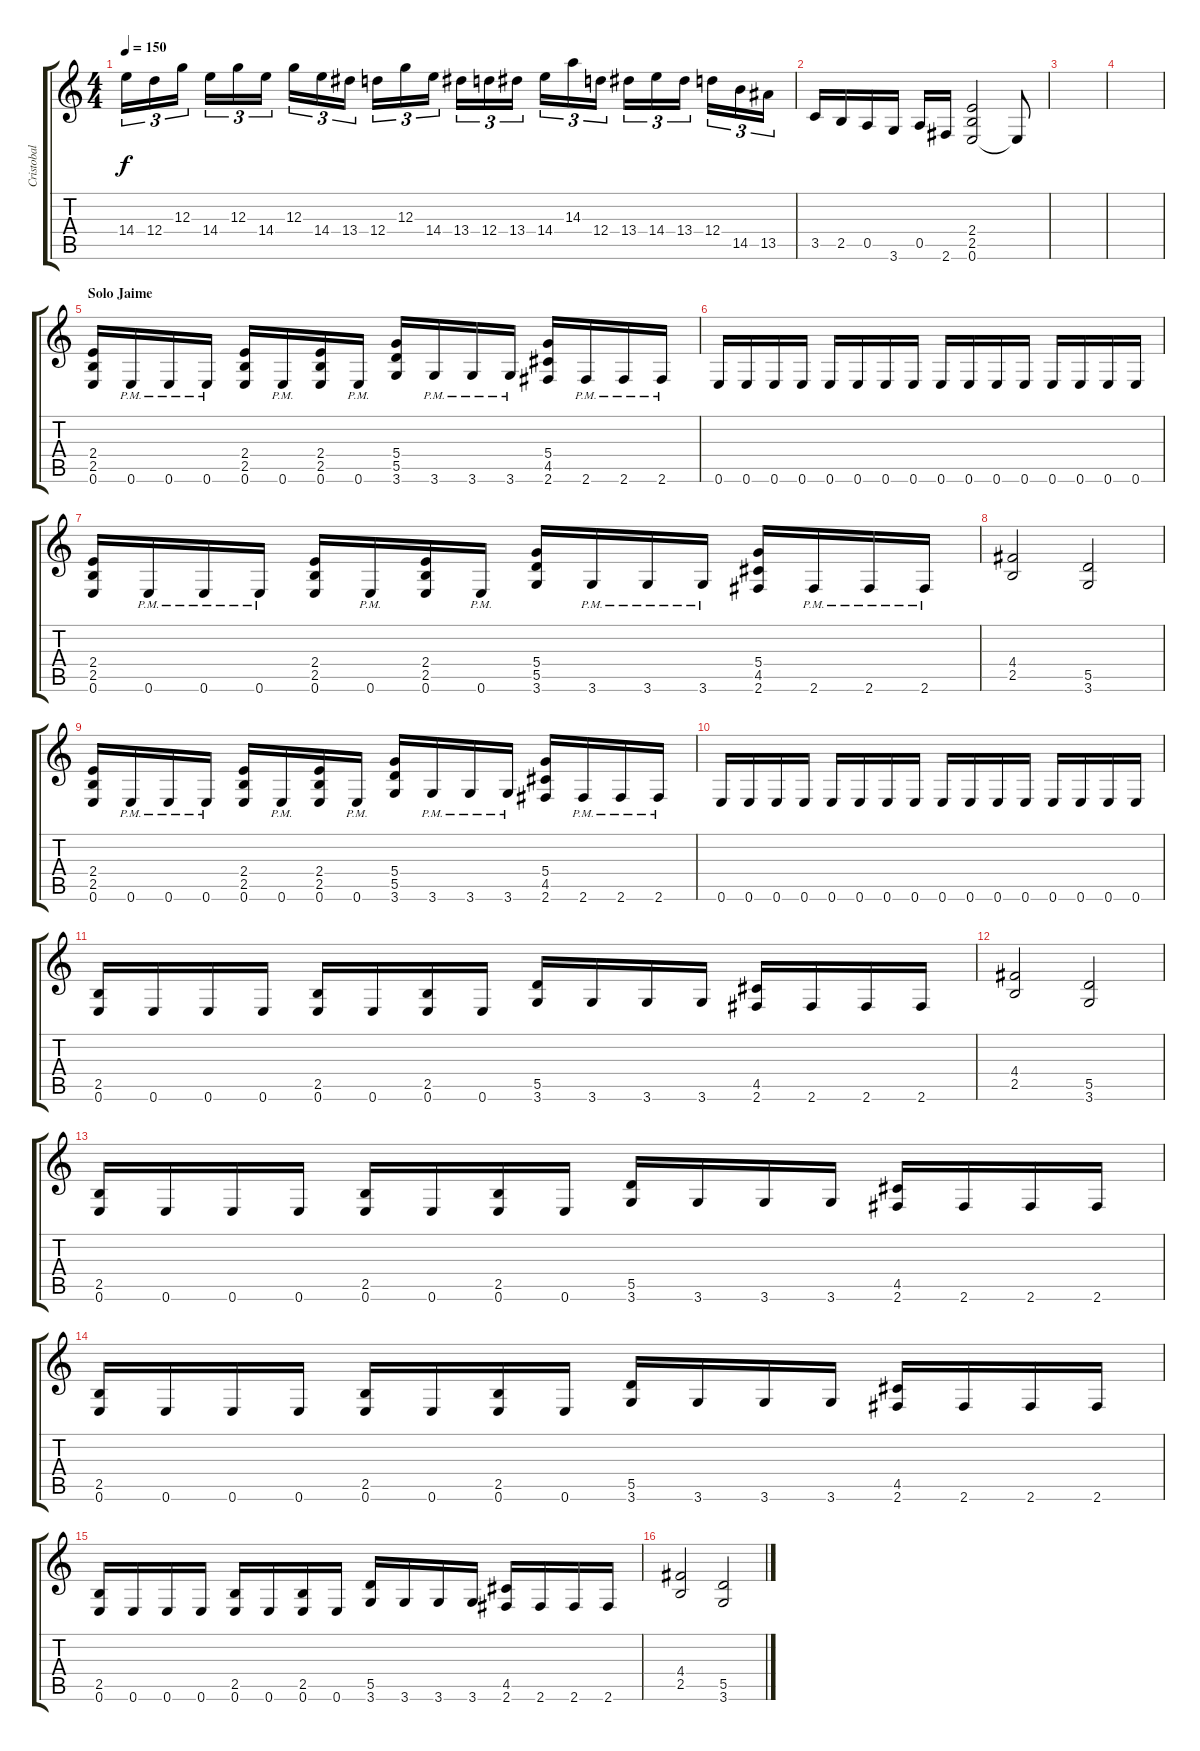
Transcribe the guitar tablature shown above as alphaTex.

\track ("Cristobal" "Cristobal") {instrument distortionguitar}
\staff {score tabs}
\tuning (E4 B3 G3 D3 A2 E2) {hide}
\ts (4 4)
\tempo 150
\clef g2
\ks c
14.4.16{tu (3 2) dy f} 12.4.16{tu (3 2)} 12.3.16{tu (3 2)} 14.4.16{tu (3 2)} 12.3.16{tu (3 2)} 14.4.16{tu (3 2)} 12.3.16{tu (3 2)} 14.4.16{tu (3 2)} 13.4.16{tu (3 2)} 12.4.16{tu (3 2)} 12.3.16{tu (3 2)} 14.4.16{tu (3 2)} 13.4.16{tu (3 2)} 12.4.16{tu (3 2)} 13.4.16{tu (3 2)} 14.4.16{tu (3 2)} 14.3.16{tu (3 2)} 12.4.16{tu (3 2)} 13.4.16{tu (3 2)} 14.4.16{tu (3 2)} 13.4.16{tu (3 2)} 12.4.16{tu (3 2)} 14.5.16{tu (3 2)} 13.5.16{tu (3 2)} |
3.5.16 2.5.16 0.5.16 3.6.16 0.5.16 2.6.16 (2.4 2.5 0.6).2 0.6{t}.8 |
|
|
\section ("" "Solo Jaime")
(2.4 2.5 0.6).16 0.6{pm}.16 0.6{pm}.16 0.6{pm}.16 (2.4 2.5 0.6).16 0.6{pm}.16 (2.4 2.5 0.6).16 0.6{pm}.16 (5.4 5.5 3.6).16 3.6{pm}.16 3.6{pm}.16 3.6{pm}.16 (5.4 4.5 2.6).16 2.6{pm}.16 2.6{pm}.16 2.6{pm}.16 |
0.6.16 0.6.16 0.6.16 0.6.16 0.6.16 0.6.16 0.6.16 0.6.16 0.6.16 0.6.16 0.6.16 0.6.16 0.6.16 0.6.16 0.6.16 0.6.16 |
(2.4 2.5 0.6).16 0.6{pm}.16 0.6{pm}.16 0.6{pm}.16 (2.4 2.5 0.6).16 0.6{pm}.16 (2.4 2.5 0.6).16 0.6{pm}.16 (5.4 5.5 3.6).16 3.6{pm}.16 3.6{pm}.16 3.6{pm}.16 (5.4 4.5 2.6).16 2.6{pm}.16 2.6{pm}.16 2.6{pm}.16 |
(4.4 2.5).2 (5.5 3.6).2 |
(2.4 2.5 0.6).16 0.6{pm}.16 0.6{pm}.16 0.6{pm}.16 (2.4 2.5 0.6).16 0.6{pm}.16 (2.4 2.5 0.6).16 0.6{pm}.16 (5.4 5.5 3.6).16 3.6{pm}.16 3.6{pm}.16 3.6{pm}.16 (5.4 4.5 2.6).16 2.6{pm}.16 2.6{pm}.16 2.6{pm}.16 |
0.6.16 0.6.16 0.6.16 0.6.16 0.6.16 0.6.16 0.6.16 0.6.16 0.6.16 0.6.16 0.6.16 0.6.16 0.6.16 0.6.16 0.6.16 0.6.16 |
(2.5 0.6).16 0.6.16 0.6.16 0.6.16 (2.5 0.6).16 0.6.16 (2.5 0.6).16 0.6.16 (5.5 3.6).16 3.6.16 3.6.16 3.6.16 (4.5 2.6).16 2.6.16 2.6.16 2.6.16 |
(4.4 2.5).2 (5.5 3.6).2 |
(2.5 0.6).16 0.6.16 0.6.16 0.6.16 (2.5 0.6).16 0.6.16 (2.5 0.6).16 0.6.16 (5.5 3.6).16 3.6.16 3.6.16 3.6.16 (4.5 2.6).16 2.6.16 2.6.16 2.6.16 |
(2.5 0.6).16 0.6.16 0.6.16 0.6.16 (2.5 0.6).16 0.6.16 (2.5 0.6).16 0.6.16 (5.5 3.6).16 3.6.16 3.6.16 3.6.16 (4.5 2.6).16 2.6.16 2.6.16 2.6.16 |
(2.5 0.6).16 0.6.16 0.6.16 0.6.16 (2.5 0.6).16 0.6.16 (2.5 0.6).16 0.6.16 (5.5 3.6).16 3.6.16 3.6.16 3.6.16 (4.5 2.6).16 2.6.16 2.6.16 2.6.16 |
(4.4 2.5).2 (5.5 3.6).2
